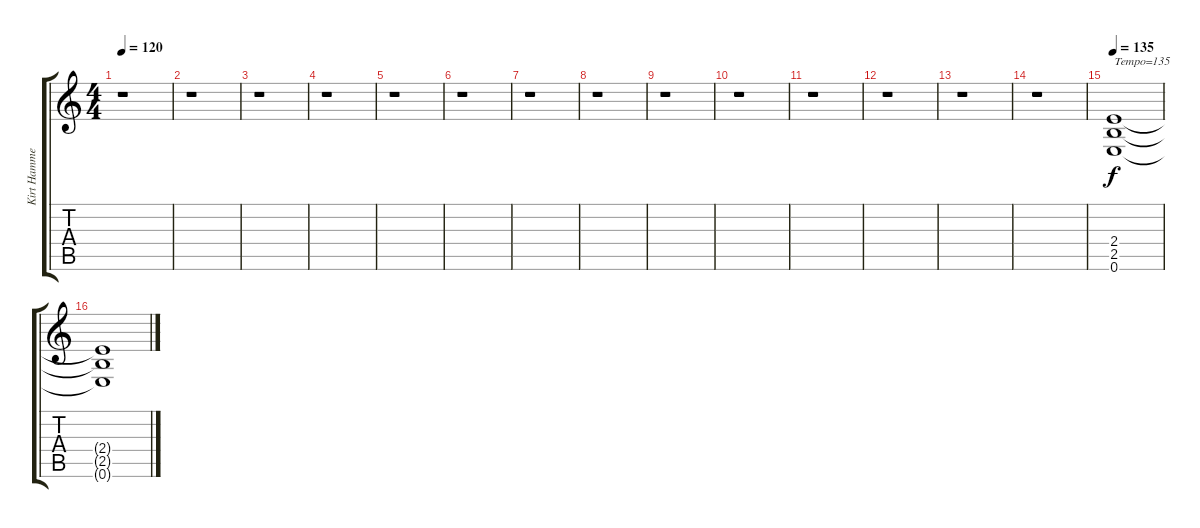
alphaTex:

\track ("Kirt Hammet (lead guitar)" "Kirt Hamme") {instrument electricguitarjazz}
\staff {score tabs}
\tuning (E4 B3 G3 D3 A2 E2) {hide}
\ts (4 4)
\tempo 120
\clef g2
\ks c
r.1{dy f} |
r.1 |
r.1 |
r.1 |
r.1 |
r.1 |
r.1 |
r.1 |
r.1 |
r.1 |
r.1 |
r.1 |
r.1 |
r.1 |
\tempo 135
(2.4 2.5 0.6).1{txt "Tempo=135"} |
(2.4{t} 2.5{t} 0.6{t}).1
